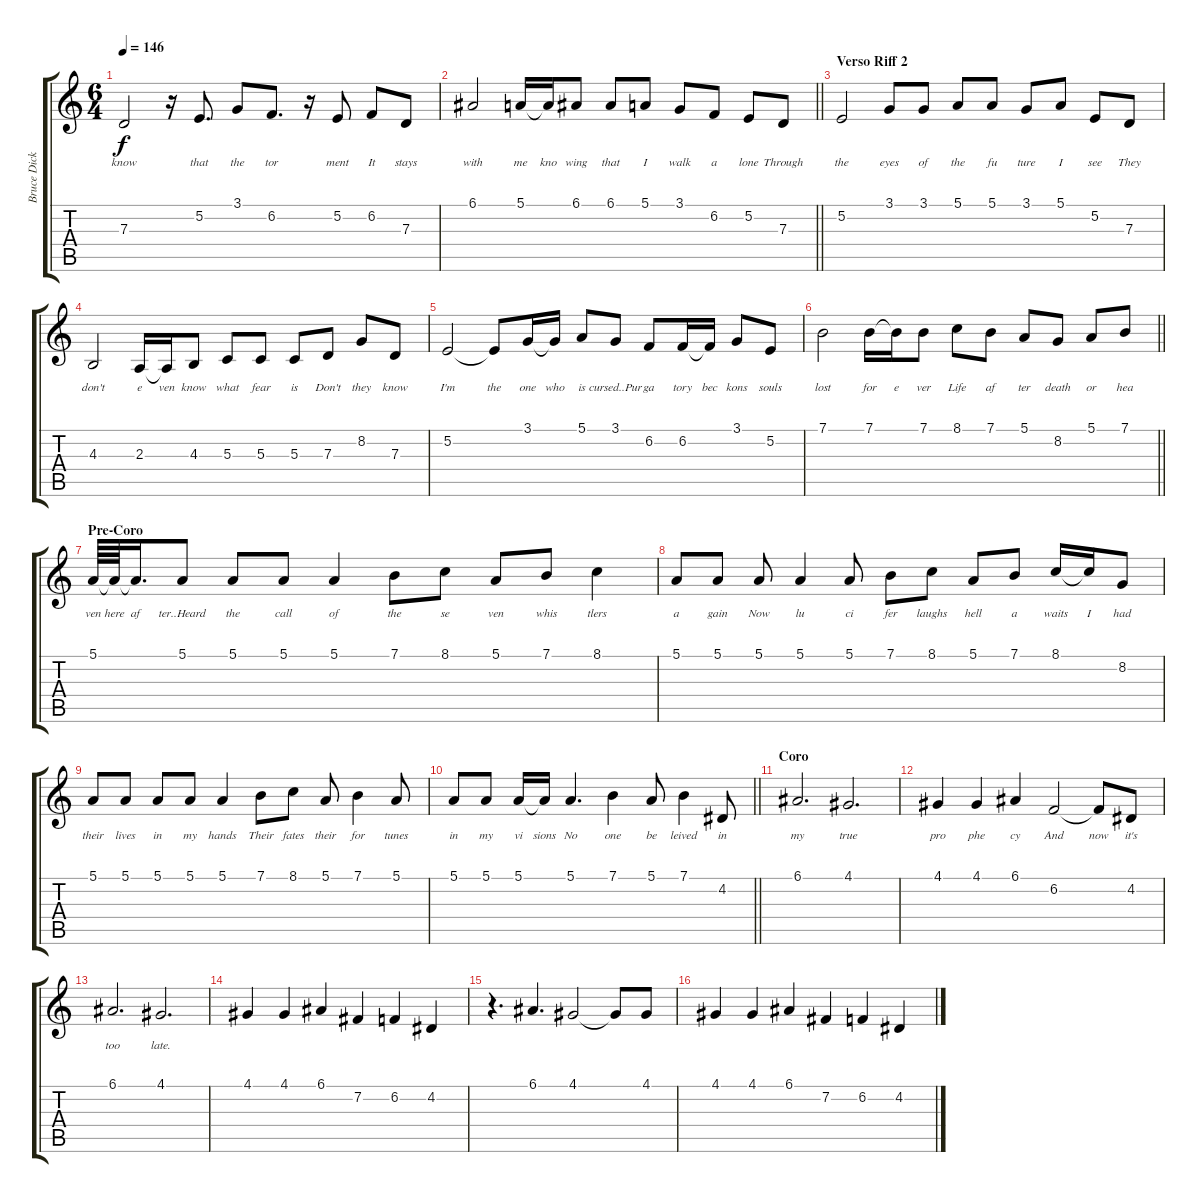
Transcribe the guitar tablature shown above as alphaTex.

\track ("Bruce Dickinson" "Bruce Dick") {instrument lead2sawtooth}
\staff {score tabs}
\tuning (E4 B3 G3 D3 A2 E2) {hide}
\ts (6 4)
\tempo 146
\clef g2
\ks c
7.3.2{lyrics (0 "know") lyrics (1 "") lyrics (2 "") lyrics (3 "") lyrics (4 "") dy f} r.16 5.2.8{d lyrics (0 "that") lyrics (1 "") lyrics (2 "") lyrics (3 "") lyrics (4 "")} 3.1.8{lyrics (0 "the") lyrics (1 "") lyrics (2 "") lyrics (3 "") lyrics (4 "")} 6.2.8{d lyrics (0 "tor") lyrics (1 "") lyrics (2 "") lyrics (3 "") lyrics (4 "")} r.16 5.2.8{lyrics (0 "ment") lyrics (1 "") lyrics (2 "") lyrics (3 "") lyrics (4 "")} 6.2.8{lyrics (0 "It") lyrics (1 "") lyrics (2 "") lyrics (3 "") lyrics (4 "")} 7.3.8{lyrics (0 "stays") lyrics (1 "") lyrics (2 "") lyrics (3 "") lyrics (4 "")} |
\barLineRight lightlight
6.1.2{lyrics (0 "with") lyrics (1 "") lyrics (2 "") lyrics (3 "") lyrics (4 "")} 5.1.16{lyrics (0 "me") lyrics (1 "") lyrics (2 "") lyrics (3 "") lyrics (4 "")} 5.1{t}.16{lyrics (0 "kno") lyrics (1 "") lyrics (2 "") lyrics (3 "") lyrics (4 "")} 6.1.8{lyrics (0 "wing") lyrics (1 "") lyrics (2 "") lyrics (3 "") lyrics (4 "")} 6.1.8{lyrics (0 "that") lyrics (1 "") lyrics (2 "") lyrics (3 "") lyrics (4 "")} 5.1.8{lyrics (0 "I") lyrics (1 "") lyrics (2 "") lyrics (3 "") lyrics (4 "")} 3.1.8{lyrics (0 "walk") lyrics (1 "") lyrics (2 "") lyrics (3 "") lyrics (4 "")} 6.2.8{lyrics (0 "a") lyrics (1 "") lyrics (2 "") lyrics (3 "") lyrics (4 "")} 5.2.8{lyrics (0 "lone") lyrics (1 "") lyrics (2 "") lyrics (3 "") lyrics (4 "")} 7.3.8{lyrics (0 "Through") lyrics (1 "") lyrics (2 "") lyrics (3 "") lyrics (4 "")} |
\section ("" "Verso Riff 2")
5.2.2{lyrics (0 "the") lyrics (1 "") lyrics (2 "") lyrics (3 "") lyrics (4 "")} 3.1.8{lyrics (0 "eyes") lyrics (1 "") lyrics (2 "") lyrics (3 "") lyrics (4 "")} 3.1.8{lyrics (0 "of") lyrics (1 "") lyrics (2 "") lyrics (3 "") lyrics (4 "")} 5.1.8{lyrics (0 "the") lyrics (1 "") lyrics (2 "") lyrics (3 "") lyrics (4 "")} 5.1.8{lyrics (0 "fu") lyrics (1 "") lyrics (2 "") lyrics (3 "") lyrics (4 "")} 3.1.8{lyrics (0 "ture") lyrics (1 "") lyrics (2 "") lyrics (3 "") lyrics (4 "")} 5.1.8{lyrics (0 "I") lyrics (1 "") lyrics (2 "") lyrics (3 "") lyrics (4 "")} 5.2.8{lyrics (0 "see") lyrics (1 "") lyrics (2 "") lyrics (3 "") lyrics (4 "")} 7.3.8{lyrics (0 "They") lyrics (1 "") lyrics (2 "") lyrics (3 "") lyrics (4 "")} |
4.3.2{lyrics (0 "don't") lyrics (1 "") lyrics (2 "") lyrics (3 "") lyrics (4 "")} 2.3.16{lyrics (0 "e") lyrics (1 "") lyrics (2 "") lyrics (3 "") lyrics (4 "")} 2.3{t}.16{lyrics (0 "ven") lyrics (1 "") lyrics (2 "") lyrics (3 "") lyrics (4 "")} 4.3.8{lyrics (0 "know") lyrics (1 "") lyrics (2 "") lyrics (3 "") lyrics (4 "")} 5.3.8{lyrics (0 "what") lyrics (1 "") lyrics (2 "") lyrics (3 "") lyrics (4 "")} 5.3.8{lyrics (0 "fear") lyrics (1 "") lyrics (2 "") lyrics (3 "") lyrics (4 "")} 5.3.8{lyrics (0 "is") lyrics (1 "") lyrics (2 "") lyrics (3 "") lyrics (4 "")} 7.3.8{lyrics (0 "Don't") lyrics (1 "") lyrics (2 "") lyrics (3 "") lyrics (4 "")} 8.2.8{lyrics (0 "they") lyrics (1 "") lyrics (2 "") lyrics (3 "") lyrics (4 "")} 7.3.8{lyrics (0 "know") lyrics (1 "") lyrics (2 "") lyrics (3 "") lyrics (4 "")} |
5.2.2{lyrics (0 "I'm") lyrics (1 "") lyrics (2 "") lyrics (3 "") lyrics (4 "")} 5.2{t}.8{lyrics (0 "the") lyrics (1 "") lyrics (2 "") lyrics (3 "") lyrics (4 "")} 3.1.16{lyrics (0 "one") lyrics (1 "") lyrics (2 "") lyrics (3 "") lyrics (4 "")} 3.1{t}.16{lyrics (0 "who") lyrics (1 "") lyrics (2 "") lyrics (3 "") lyrics (4 "")} 5.1.8{lyrics (0 "is") lyrics (1 "") lyrics (2 "") lyrics (3 "") lyrics (4 "")} 3.1.8{lyrics (0 "cursed..Pur") lyrics (1 "") lyrics (2 "") lyrics (3 "") lyrics (4 "")} 6.2.8{lyrics (0 "ga") lyrics (1 "") lyrics (2 "") lyrics (3 "") lyrics (4 "")} 6.2.16{lyrics (0 "tory") lyrics (1 "") lyrics (2 "") lyrics (3 "") lyrics (4 "")} 6.2{t}.16{lyrics (0 "bec") lyrics (1 "") lyrics (2 "") lyrics (3 "") lyrics (4 "")} 3.1.8{lyrics (0 "kons") lyrics (1 "") lyrics (2 "") lyrics (3 "") lyrics (4 "")} 5.2.8{lyrics (0 "souls") lyrics (1 "") lyrics (2 "") lyrics (3 "") lyrics (4 "")} |
\barLineRight lightlight
7.1.2{lyrics (0 "lost") lyrics (1 "") lyrics (2 "") lyrics (3 "") lyrics (4 "")} 7.1.16{lyrics (0 "for") lyrics (1 "") lyrics (2 "") lyrics (3 "") lyrics (4 "")} 7.1{t}.16{lyrics (0 "e") lyrics (1 "") lyrics (2 "") lyrics (3 "") lyrics (4 "")} 7.1.8{lyrics (0 "ver") lyrics (1 "") lyrics (2 "") lyrics (3 "") lyrics (4 "")} 8.1.8{lyrics (0 "Life") lyrics (1 "") lyrics (2 "") lyrics (3 "") lyrics (4 "")} 7.1.8{lyrics (0 "af") lyrics (1 "") lyrics (2 "") lyrics (3 "") lyrics (4 "")} 5.1.8{lyrics (0 "ter") lyrics (1 "") lyrics (2 "") lyrics (3 "") lyrics (4 "")} 8.2.8{lyrics (0 "death") lyrics (1 "") lyrics (2 "") lyrics (3 "") lyrics (4 "")} 5.1.8{lyrics (0 "or") lyrics (1 "") lyrics (2 "") lyrics (3 "") lyrics (4 "")} 7.1.8{lyrics (0 "hea") lyrics (1 "") lyrics (2 "") lyrics (3 "") lyrics (4 "")} |
\section ("" "Pre-Coro")
5.1.64{lyrics (0 "ven") lyrics (1 "") lyrics (2 "") lyrics (3 "") lyrics (4 "")} 5.1{t}.64{lyrics (0 "here") lyrics (1 "") lyrics (2 "") lyrics (3 "") lyrics (4 "")} 5.1{t}.16{d lyrics (0 "af") lyrics (1 "") lyrics (2 "") lyrics (3 "") lyrics (4 "")} 5.1.8{lyrics (0 "ter..Heard") lyrics (1 "") lyrics (2 "") lyrics (3 "") lyrics (4 "")} 5.1.8{lyrics (0 "the") lyrics (1 "") lyrics (2 "") lyrics (3 "") lyrics (4 "")} 5.1.8{lyrics (0 "call") lyrics (1 "") lyrics (2 "") lyrics (3 "") lyrics (4 "")} 5.1.4{lyrics (0 "of") lyrics (1 "") lyrics (2 "") lyrics (3 "") lyrics (4 "")} 7.1.8{lyrics (0 "the") lyrics (1 "") lyrics (2 "") lyrics (3 "") lyrics (4 "")} 8.1.8{lyrics (0 "se") lyrics (1 "") lyrics (2 "") lyrics (3 "") lyrics (4 "")} 5.1.8{lyrics (0 "ven") lyrics (1 "") lyrics (2 "") lyrics (3 "") lyrics (4 "")} 7.1.8{lyrics (0 "whis") lyrics (1 "") lyrics (2 "") lyrics (3 "") lyrics (4 "")} 8.1.4{lyrics (0 "tlers") lyrics (1 "") lyrics (2 "") lyrics (3 "") lyrics (4 "")} |
5.1.8{lyrics (0 "a") lyrics (1 "") lyrics (2 "") lyrics (3 "") lyrics (4 "")} 5.1.8{lyrics (0 "gain") lyrics (1 "") lyrics (2 "") lyrics (3 "") lyrics (4 "")} 5.1.8{lyrics (0 "Now") lyrics (1 "") lyrics (2 "") lyrics (3 "") lyrics (4 "")} 5.1.4{lyrics (0 "lu") lyrics (1 "") lyrics (2 "") lyrics (3 "") lyrics (4 "")} 5.1.8{lyrics (0 "ci") lyrics (1 "") lyrics (2 "") lyrics (3 "") lyrics (4 "")} 7.1.8{lyrics (0 "fer") lyrics (1 "") lyrics (2 "") lyrics (3 "") lyrics (4 "")} 8.1.8{lyrics (0 "laughs") lyrics (1 "") lyrics (2 "") lyrics (3 "") lyrics (4 "")} 5.1.8{lyrics (0 "hell") lyrics (1 "") lyrics (2 "") lyrics (3 "") lyrics (4 "")} 7.1.8{lyrics (0 "a") lyrics (1 "") lyrics (2 "") lyrics (3 "") lyrics (4 "")} 8.1.16{lyrics (0 "waits") lyrics (1 "") lyrics (2 "") lyrics (3 "") lyrics (4 "")} 8.1{t}.16{lyrics (0 "I") lyrics (1 "") lyrics (2 "") lyrics (3 "") lyrics (4 "")} 8.2.8{lyrics (0 "had") lyrics (1 "") lyrics (2 "") lyrics (3 "") lyrics (4 "")} |
5.1.8{lyrics (0 "their") lyrics (1 "") lyrics (2 "") lyrics (3 "") lyrics (4 "")} 5.1.8{lyrics (0 "lives") lyrics (1 "") lyrics (2 "") lyrics (3 "") lyrics (4 "")} 5.1.8{lyrics (0 "in") lyrics (1 "") lyrics (2 "") lyrics (3 "") lyrics (4 "")} 5.1.8{lyrics (0 "my") lyrics (1 "") lyrics (2 "") lyrics (3 "") lyrics (4 "")} 5.1.4{lyrics (0 "hands") lyrics (1 "") lyrics (2 "") lyrics (3 "") lyrics (4 "")} 7.1.8{lyrics (0 "Their") lyrics (1 "") lyrics (2 "") lyrics (3 "") lyrics (4 "")} 8.1.8{lyrics (0 "fates") lyrics (1 "") lyrics (2 "") lyrics (3 "") lyrics (4 "")} 5.1.8{lyrics (0 "their") lyrics (1 "") lyrics (2 "") lyrics (3 "") lyrics (4 "")} 7.1.4{lyrics (0 "for") lyrics (1 "") lyrics (2 "") lyrics (3 "") lyrics (4 "")} 5.1.8{lyrics (0 "tunes") lyrics (1 "") lyrics (2 "") lyrics (3 "") lyrics (4 "")} |
\barLineRight lightlight
5.1.8{lyrics (0 "in") lyrics (1 "") lyrics (2 "") lyrics (3 "") lyrics (4 "")} 5.1.8{lyrics (0 "my") lyrics (1 "") lyrics (2 "") lyrics (3 "") lyrics (4 "")} 5.1.16{lyrics (0 "vi") lyrics (1 "") lyrics (2 "") lyrics (3 "") lyrics (4 "")} 5.1{t}.16{lyrics (0 "sions") lyrics (1 "") lyrics (2 "") lyrics (3 "") lyrics (4 "")} 5.1.4{d lyrics (0 "No") lyrics (1 "") lyrics (2 "") lyrics (3 "") lyrics (4 "")} 7.1.4{lyrics (0 "one") lyrics (1 "") lyrics (2 "") lyrics (3 "") lyrics (4 "")} 5.1.8{lyrics (0 "be") lyrics (1 "") lyrics (2 "") lyrics (3 "") lyrics (4 "")} 7.1.4{lyrics (0 "leived") lyrics (1 "") lyrics (2 "") lyrics (3 "") lyrics (4 "")} 4.2.8{lyrics (0 "in") lyrics (1 "") lyrics (2 "") lyrics (3 "") lyrics (4 "")} |
\section ("" "Coro")
6.1.2{d lyrics (0 "my") lyrics (1 "") lyrics (2 "") lyrics (3 "") lyrics (4 "")} 4.1.2{d lyrics (0 "true") lyrics (1 "") lyrics (2 "") lyrics (3 "") lyrics (4 "")} |
4.1.4{lyrics (0 "pro") lyrics (1 "") lyrics (2 "") lyrics (3 "") lyrics (4 "")} 4.1.4{lyrics (0 "phe") lyrics (1 "") lyrics (2 "") lyrics (3 "") lyrics (4 "")} 6.1.4{lyrics (0 "cy") lyrics (1 "") lyrics (2 "") lyrics (3 "") lyrics (4 "")} 6.2.2{lyrics (0 "And") lyrics (1 "") lyrics (2 "") lyrics (3 "") lyrics (4 "")} 6.2{t}.8{lyrics (0 "now") lyrics (1 "") lyrics (2 "") lyrics (3 "") lyrics (4 "")} 4.2.8{lyrics (0 "it's") lyrics (1 "") lyrics (2 "") lyrics (3 "") lyrics (4 "")} |
6.1.2{d lyrics (0 "too") lyrics (1 "") lyrics (2 "") lyrics (3 "") lyrics (4 "")} 4.1.2{d lyrics (0 "late.") lyrics (1 "") lyrics (2 "") lyrics (3 "") lyrics (4 "")} |
4.1.4 4.1.4 6.1.4 7.2.4 6.2.4 4.2.4 |
r.4{d} 6.1.4{d} 4.1.2 4.1{t}.8 4.1.8 |
4.1.4 4.1.4 6.1.4 7.2.4 6.2.4 4.2.4
